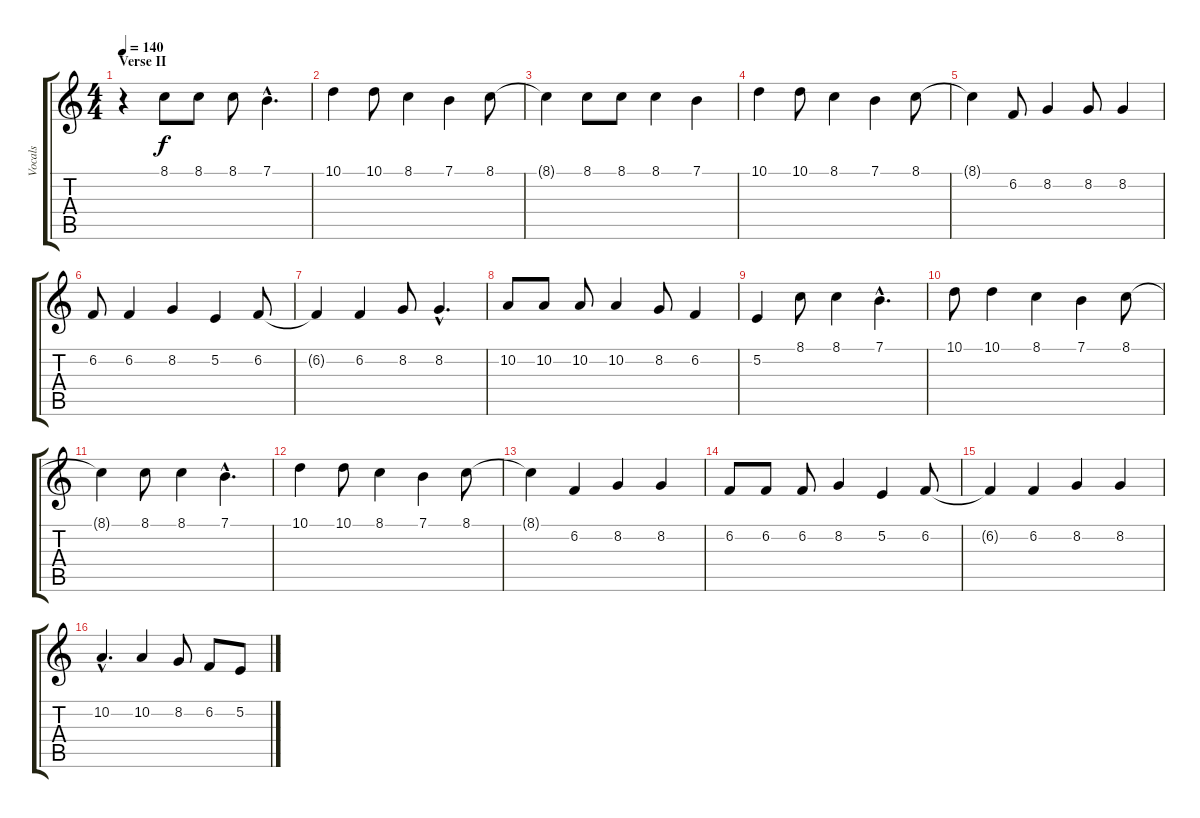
\track ("Vocals" "Vocals") {instrument choiraahs}
\staff {score tabs}
\tuning (E4 B3 G3 D3 A2 E2) {hide}
\ts (4 4)
\section ("" "Verse II")
\tempo 140
\clef g2
\ks c
r.4{dy f} 8.1.8 8.1.8 8.1.8 7.1{hac}.4{d} |
10.1.4 10.1.8 8.1.4 7.1.4 8.1.8 |
8.1{t}.4 8.1.8 8.1.8 8.1.4 7.1.4 |
10.1.4 10.1.8 8.1.4 7.1.4 8.1.8 |
8.1{t}.4 6.2.8 8.2.4 8.2.8 8.2.4 |
6.2.8 6.2.4 8.2.4 5.2.4 6.2.8 |
6.2{t}.4 6.2.4 8.2.8 8.2{hac}.4{d} |
10.2.8 10.2.8 10.2.8 10.2.4 8.2.8 6.2.4 |
5.2.4 8.1.8 8.1.4 7.1{hac}.4{d} |
10.1.8 10.1.4 8.1.4 7.1.4 8.1.8 |
8.1{t}.4 8.1.8 8.1.4 7.1{hac}.4{d} |
10.1.4 10.1.8 8.1.4 7.1.4 8.1.8 |
8.1{t}.4 6.2.4 8.2.4 8.2.4 |
6.2.8 6.2.8 6.2.8 8.2.4 5.2.4 6.2.8 |
6.2{t}.4 6.2.4 8.2.4 8.2.4 |
10.2{hac}.4{d} 10.2.4 8.2.8 6.2.8 5.2.8
